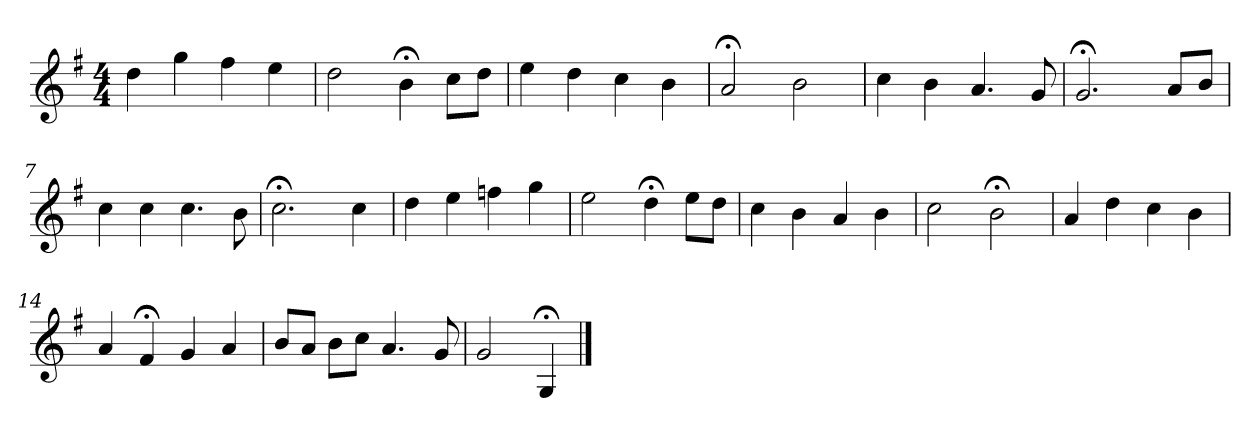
**kern
*part1
*staff1
*k[f#]
*G:
*M4/4
*MM120
=1
4dd
4gg
4ff#
4ee
=2
2dd
4b;<
8ccL
8ddJ
=3
4ee
4dd
4cc
4b
=4
2a;<
2b
=5
4cc
4b
4.a
8g
=6
2.g;<
8aL
8bJ
=7
4cc
4cc
4.cc
8b
=8
2.cc;<
4cc
=9
4dd
4ee
4ffn
4gg
=10
2ee
4dd;<
8eeL
8ddJ
=11
4cc
4b
4a
4b
=12
2cc
2b;<
=13
4a
4dd
4cc
4b
=14
4a
4f#;<
4g
4a
=15
8bL
8aJ
8bL
8ccJ
4.a
8g
=16
2g
4G;<
==
*-
